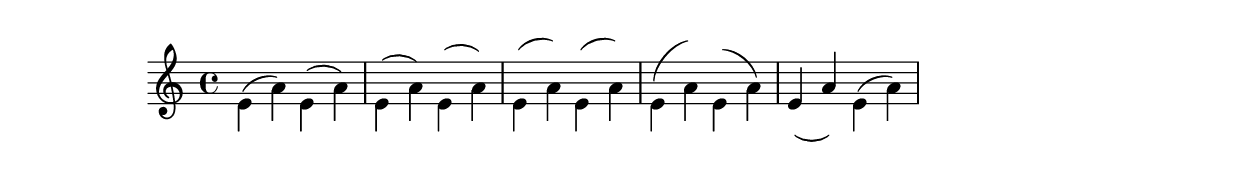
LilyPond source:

%% DO NOT EDIT this file manually; it was automatically
%% generated from the LilyPond Snippet Repository
%% (http://lsr.di.unimi.it).
%%
%% Make any changes in the LSR itself, or in
%% `Documentation/snippets/new/`, then run
%% `scripts/auxiliar/makelsr.pl`.
%%
%% This file is in the public domain.

\version "2.24.0"

\header {
  lsrtags = "expressive-marks, tweaks-and-overrides"

  texidoc = "
The vertical position of a slur can be adjusted using the
@code{positions} property of @code{Slur}.  The property has 2
parameters, the first referring to the left end of the slur and the
second to the right.  The values of the parameters are not used by
LilyPond to make an exact movement of the slur - instead it selects
what placement of the slur looks best, taking into account the
parameter values.  Positive values move the slur up, and are
appropriate for notes with stems down.  Negative values move downward
slurs further down.
"

  doctitle = "Moving slur positions vertically"
} % begin verbatim


\relative c' {
  \stemDown
  e4( a)
  \override Slur.positions = #'(1 . 1)
  e4( a)
  \override Slur.positions = #'(2 . 2)
  e4( a)
  \override Slur.positions = #'(3 . 3)
  e4( a)
  \override Slur.positions = #'(4 . 4)
  e4( a)
  \override Slur.positions = #'(5 . 5)
  e4( a)
  \override Slur.positions = #'(0 . 5)
  e4( a)
  \override Slur.positions = #'(5 . 0)
  e4( a)
  \stemUp
  \override Slur.positions = #'(-5 . -5)
  e4( a)
  \stemDown
  \revert Slur.positions
  e4( a)
}
